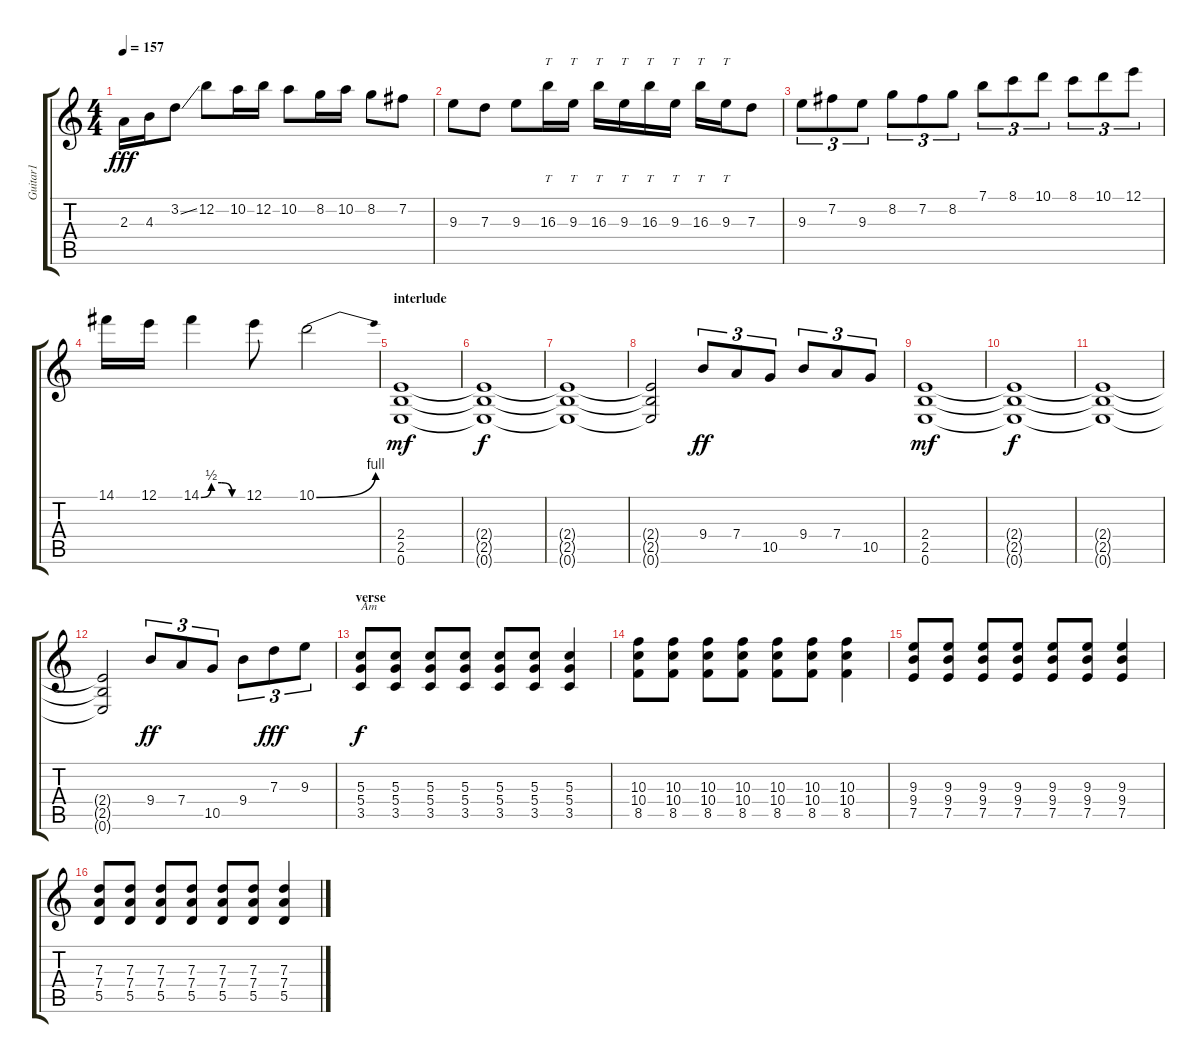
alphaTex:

\track ("Guitar1" "Guitar1") {instrument overdrivenguitar}
\staff {score tabs}
\tuning (E4 B3 G3 D3 A2 E2) {hide}
\ts (4 4)
\tempo 157
\clef g2
\ks c
2.3.16{dy fff} 4.3.16 3.2{ss}.8 12.2.8 10.2.16 12.2.16 10.2.8 8.2.16 10.2.16 8.2.8 7.2.8 |
9.3.8 7.3.8 9.3.8 16.3.16{tt} 9.3.16{tt} 16.3.16{tt} 9.3.16{tt} 16.3.16{tt} 9.3.16{tt} 16.3.16{tt} 9.3.16{tt} 7.3.8 |
9.3.8{tu (3 2)} 7.2.8{tu (3 2)} 9.3.8{tu (3 2)} 8.2.8{tu (3 2)} 7.2.8{tu (3 2)} 8.2.8{tu (3 2)} 7.1.8{tu (3 2)} 8.1.8{tu (3 2)} 10.1.8{tu (3 2)} 8.1.8{tu (3 2)} 10.1.8{tu (3 2)} 12.1.8{tu (3 2)} |
14.1.16 12.1.16 14.1{be (custom 0 0 15 2 30 2 45 0 60 0)}.4 12.1.8 10.1{be (bend 0 0 60 4)}.2 |
\section ("" "interlude")
(2.4 2.5 0.6).1{dy mf volume 11} |
(2.4{t} 2.5{t} 0.6{t}).1{dy f} |
(2.4{t} 2.5{t} 0.6{t}).1 |
(2.4{t} 2.5{t} 0.6{t}).2 9.4.8{tu (3 2) dy ff} 7.4.8{tu (3 2)} 10.5.8{tu (3 2)} 9.4.8{tu (3 2)} 7.4.8{tu (3 2)} 10.5.8{tu (3 2)} |
(2.4 2.5 0.6).1{dy mf} |
(2.4{t} 2.5{t} 0.6{t}).1{dy f} |
(2.4{t} 2.5{t} 0.6{t}).1 |
(2.4{t} 2.5{t} 0.6{t}).2 9.4.8{tu (3 2) dy ff} 7.4.8{tu (3 2)} 10.5.8{tu (3 2)} 9.4.8{tu (3 2)} 7.3.8{tu (3 2) dy fff} 9.3.8{tu (3 2)} |
\section ("" "verse")
(5.3 5.4 3.5).8{txt "Am" dy f} (5.3 5.4 3.5).8 (5.3 5.4 3.5).8 (5.3 5.4 3.5).8 (5.3 5.4 3.5).8 (5.3 5.4 3.5).8 (5.3 5.4 3.5).4 |
(10.3 10.4 8.5).8 (10.3 10.4 8.5).8 (10.3 10.4 8.5).8 (10.3 10.4 8.5).8 (10.3 10.4 8.5).8 (10.3 10.4 8.5).8 (10.3 10.4 8.5).4 |
(9.3 9.4 7.5).8 (9.3 9.4 7.5).8 (9.3 9.4 7.5).8 (9.3 9.4 7.5).8 (9.3 9.4 7.5).8 (9.3 9.4 7.5).8 (9.3 9.4 7.5).4 |
(7.3 7.4 5.5).8 (7.3 7.4 5.5).8 (7.3 7.4 5.5).8 (7.3 7.4 5.5).8 (7.3 7.4 5.5).8 (7.3 7.4 5.5).8 (7.3 7.4 5.5).4
